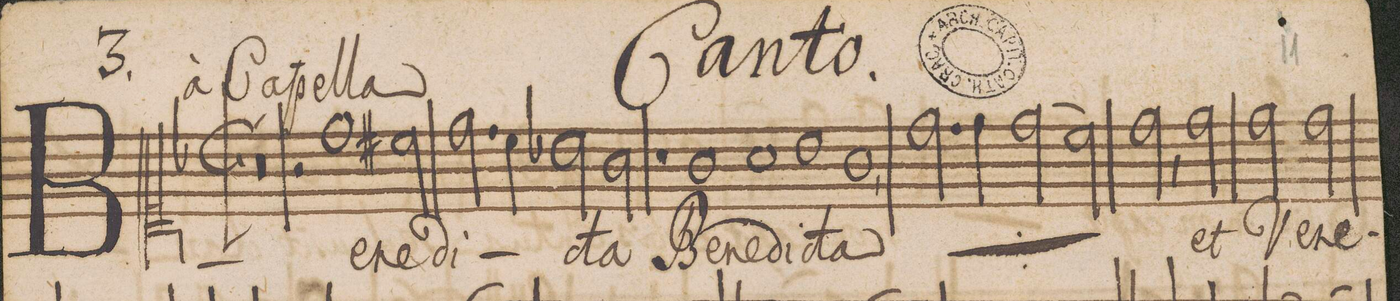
**kern	**text
*I"Canto.	*
*clefC1	*
*k[b-]	*
*met(C|)	*
*M2/1	*
0r	.
=2-	=2-
2r	.
1dd\	Be-
*2\right	*
2cc#X\	-ne-
=3-	=3-
2.dd\	-di-
4ccny\	.
2b-X\	.
2g\	-cta
=4-	=4-
1r	.
1g\	Be-
=5-	=5-
1a\	-ne-
1b-\	-di-
=6-	=6-
1g\,	-cta
*	*ij
2.dd\	Be-
4dd\	-ne-
=7-	=7-
(2dd\	-di-
2cc\)	.
2dd,\	-cta
*	*Xij
2dd\	et
=8-	=8-
2dd\	Ve-
2dd\	-ne-
*-	*-
